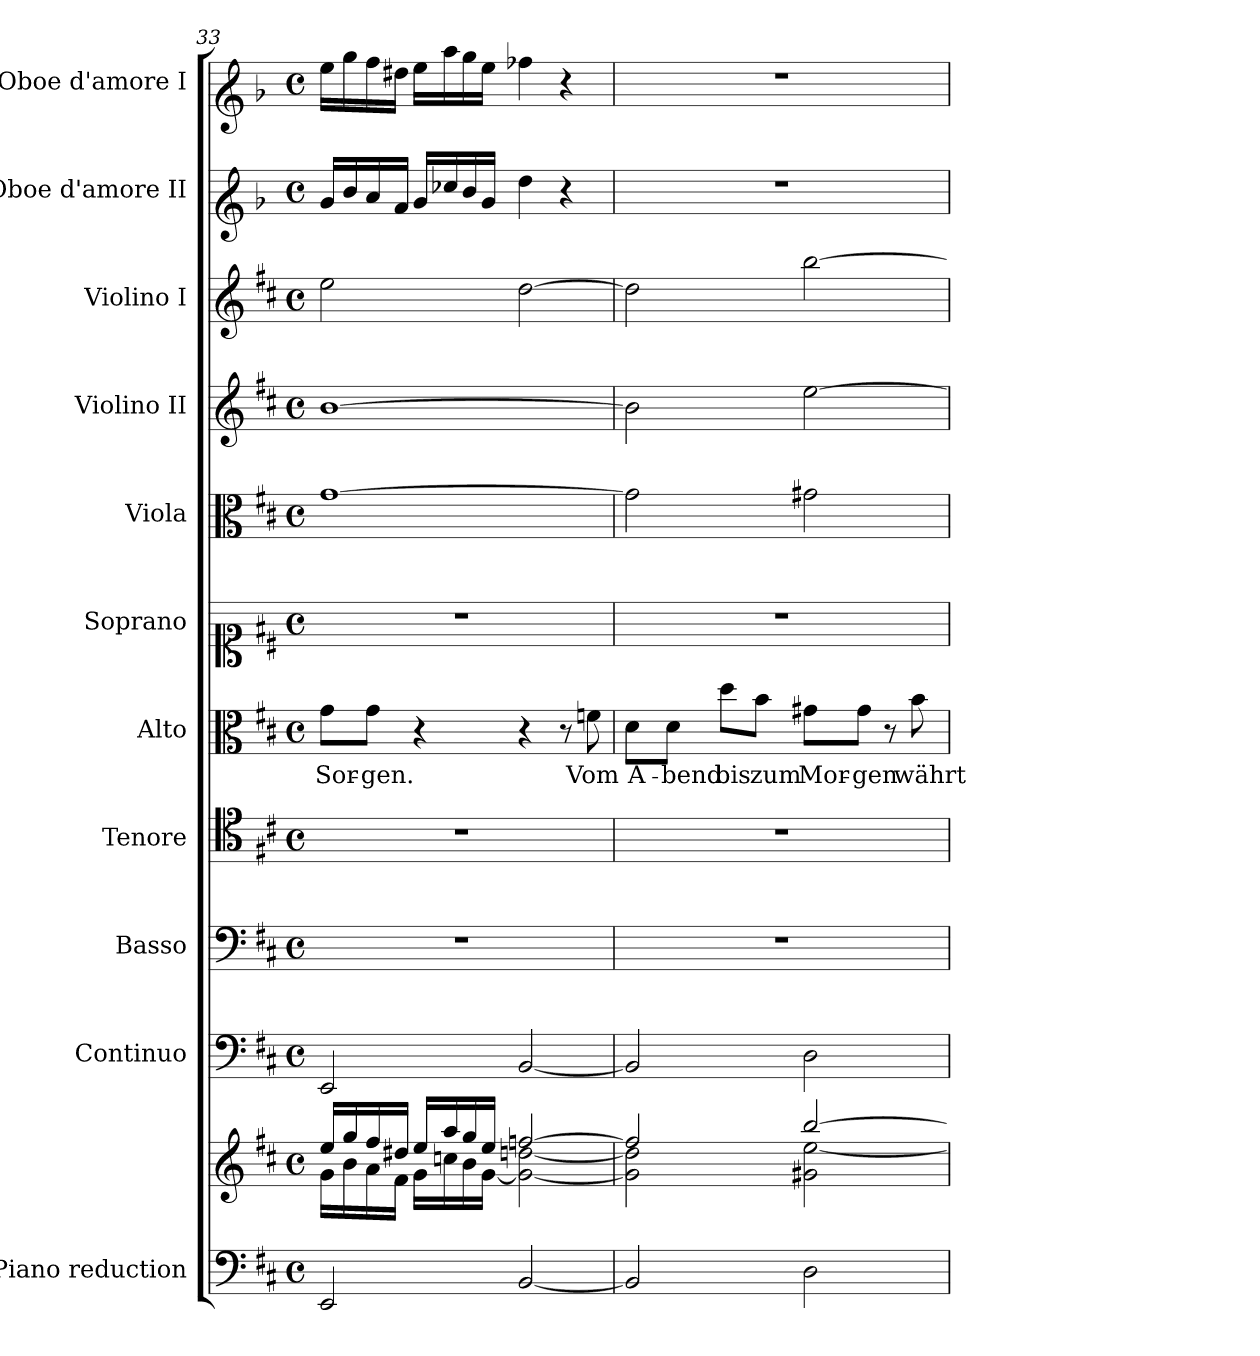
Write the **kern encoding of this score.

**kern	**kern	**kern	**kern	**kern	**kern	**text	**kern	**kern	**kern	**kern	**kern	**kern
*part11	*part11	*part10	*part9	*part8	*part7	*part7	*part6	*part5	*part4	*part3	*part2	*part1
*staff12	*staff11	*staff10	*staff9	*staff8	*staff7	*staff7	*staff6	*staff5	*staff4	*staff3	*staff2	*staff1
*I"Piano reduction	*	*I"Continuo	*I"Basso	*I"Tenore	*I"Alto	*	*I"Soprano	*I"Viola	*I"Violino II	*I"Violino I	*I"Oboe d'amore II	*I"Oboe d'amore I
*I'Pno	*	*	*	*	*	*	*	*I'Vla	*I'Vln	*I'Vln	*I'Ob	*I'Ob
*clefF4	*clefG2	*clefF4	*clefF4	*clefC4	*clefC3	*	*clefC1	*clefC3	*clefG2	*clefG2	*clefG1	*clefG1
*	*	*	*	*	*	*	*	*	*	*	*ITrd2c3	*ITrd2c3
*k[f#c#]	*k[f#c#]	*k[f#c#]	*k[f#c#]	*k[f#c#]	*k[f#c#]	*	*k[f#c#]	*k[f#c#]	*k[f#c#]	*k[f#c#]	*k[f#c#]	*k[f#c#]
*M4/4	*M4/4	*M4/4	*M4/4	*M4/4	*M4/4	*	*M4/4	*M4/4	*M4/4	*M4/4	*M4/4	*M4/4
*met(c)	*met(c)	*met(c)	*met(c)	*met(c)	*met(c)	*	*met(c)	*met(c)	*met(c)	*met(c)	*met(c)	*met(c)
=33	=33	=33	=33	=33	=33	=33	=33	=33	=33	=33	=33	=33
*	*^	*	*	*	*	*	*	*	*	*	*	*
!	!	!	!	!	!	!	!LO:LY:b	!	!	!	!	!	!
2EE/	16ee/LL	16g\LL	2EE/	1r	1r	8g\L	Sor-	1r	[1g	[1b	2ee\	16g/LL	16ee\LL
.	16gg/	16b\	.	.	.	.	.	.	.	.	.	16b/	16gg\
!	!	!	!	!	!	!	!LO:LY:b	!	!	!	!	!	!
.	16ff#/	16a\	.	.	.	8g\J	-gen.	.	.	.	.	16a/	16ff#\
.	16dd#X/JJ	16f#\JJ	.	.	.	.	.	.	.	.	.	16f#/JJ	16dd#X\JJ
.	16ee/LL	16g\LL	.	.	.	4r	.	.	.	.	.	16g/LL	16ee\LL
.	16aa/	16ccn\	.	.	.	.	.	.	.	.	.	16ccn/	16aa\
.	16gg/	16b\	.	.	.	.	.	.	.	.	.	16b/	16gg\
.	16ee/JJ	[16g\JJ	.	.	.	.	.	.	.	.	.	16g/JJ	16ee\JJ
[2BB/	[2ffn/	2g\_ [2ddn\	[2BB/	.	.	4r	.	.	.	.	[2dd\	4dd\	4ffn\
.	.	.	.	.	.	8r	.	.	.	.	.	4r	4r
!	!	!	!	!	!	!	!LO:LY:b	!	!	!	!	!	!
.	.	.	.	.	.	8fn\	Vom	.	.	.	.	.	.
!!LO:PB:g=z
=34	=34	=34	=34	=34	=34	=34	=34	=34	=34	=34	=34	=34	=34
!	!	!	!	!	!	!	!LO:LY:b	!	!	!	!	!	!
2BB/]	2ff/]	2g\] 2dd\]	2BB/]	1r	1r	8d\L	A-	1r	2g\]	2b\]	2dd\]	1r	1r
!	!	!	!	!	!	!	!LO:LY:b	!	!	!	!	!	!
.	.	.	.	.	.	8d\J	-bend	.	.	.	.	.	.
!	!	!	!	!	!	!	!LO:LY:b	!	!	!	!	!	!
.	.	.	.	.	.	8dd\L	bis	.	.	.	.	.	.
!	!	!	!	!	!	!	!LO:LY:b	!	!	!	!	!	!
.	.	.	.	.	.	8b\J	zum	.	.	.	.	.	.
!	!	!	!	!	!	!	!LO:LY:b	!	!	!	!	!	!
2D\	[2bb/	2g#X\ [2ee\	2D\	.	.	8g#X\L	Mor-	.	2g#X\	[2ee\	[2bb\	.	.
!	!	!	!	!	!	!	!LO:LY:b	!	!	!	!	!	!
.	.	.	.	.	.	8g#\J	-gen	.	.	.	.	.	.
.	.	.	.	.	.	8r	.	.	.	.	.	.	.
!	!	!	!	!	!	!	!LO:LY:b	!	!	!	!	!	!
.	.	.	.	.	.	8b\	währt	.	.	.	.	.	.
*	*v	*v	*	*	*	*	*	*	*	*	*	*	*
=	=	=	=	=	=	=	=	=	=	=	=	=
*-	*-	*-	*-	*-	*-	*-	*-	*-	*-	*-	*-	*-
